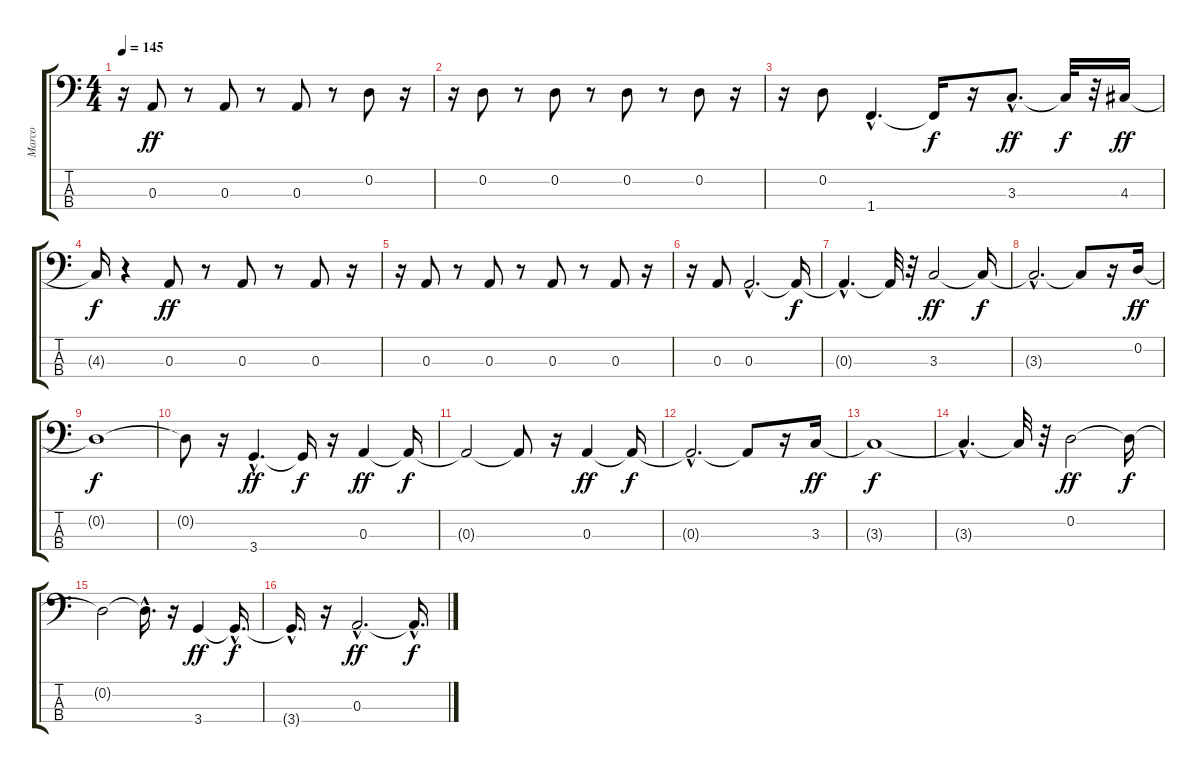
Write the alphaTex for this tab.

\track ("Marco" "Marco") {instrument electricbassfinger}
\staff {score tabs}
\tuning (G2 D2 A1 E1) {hide}
\ts (4 4)
\tempo 145
\clef f4
\ks c
r.16{dy ff} 0.3.8 r.8 0.3.8 r.8 0.3.8 r.8 0.2.8 r.16 |
r.16 0.2.8 r.8 0.2.8 r.8 0.2.8 r.8 0.2.8 r.16 |
r.16 0.2.8 1.4{hac}.4{d} 1.4{t}.16{dy f} r.16 3.3{hac}.8{d dy ff} 3.3{t}.32{dy f} r.32 4.3.16{dy ff} |
4.3{t}.16{dy f} r.4 0.3.8{dy ff} r.8 0.3.8 r.8 0.3.8 r.16 |
r.16 0.3.8 r.8 0.3.8 r.8 0.3.8 r.8 0.3.8 r.16 |
r.16 0.3.8 0.3{hac}.2{d} 0.3{t}.16{dy f} |
0.3{hac t}.4{d} 0.3{t}.32 r.32 3.3.2{dy ff} 3.3{t}.16{dy f} |
3.3{hac t}.2{d} 3.3{t}.8 r.16 0.2.16{dy ff} |
0.2{t}.1{dy f} |
0.2{t}.8 r.16 3.4{hac}.4{d dy ff} 3.4{t}.16{dy f} r.16 0.3.4{dy ff} 0.3{t}.16{dy f} |
0.3{t}.2 0.3{t}.8 r.16 0.3.4{dy ff} 0.3{t}.16{dy f} |
0.3{hac t}.2{d} 0.3{t}.8 r.16 3.3.16{dy ff} |
3.3{t}.1{dy f} |
3.3{hac t}.4{d} 3.3{t}.32 r.32 0.2.2{dy ff} 0.2{t}.16{dy f} |
0.2{t}.2 0.2{hac t}.16{d} r.16 3.4.4{dy ff} 3.4{hac t}.16{d dy f} |
3.4{hac t}.16{d} r.16 0.3{hac}.2{d dy ff} 0.3{hac t}.16{d dy f}
